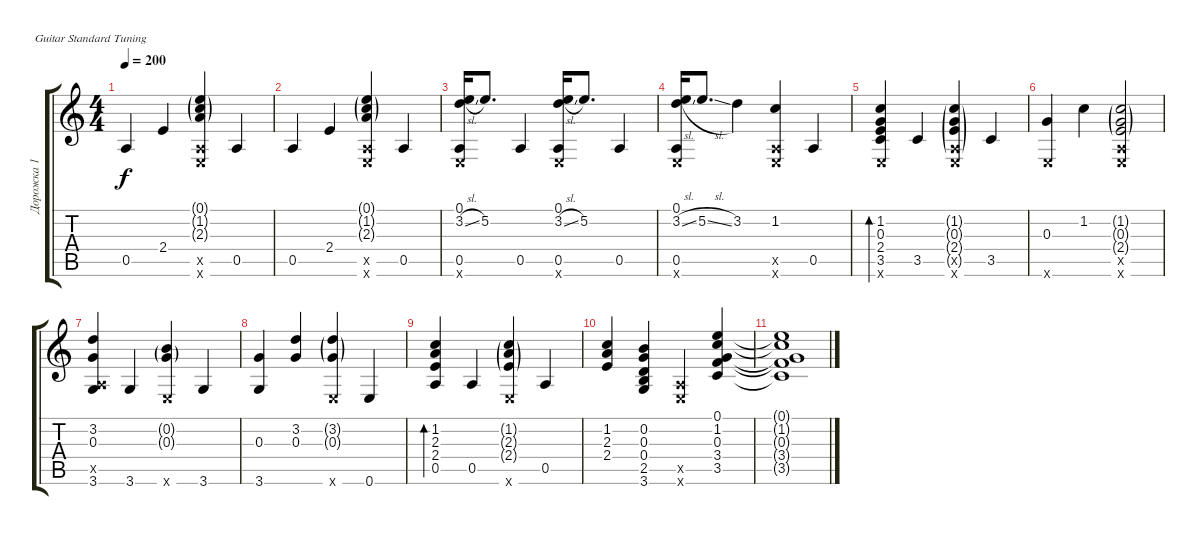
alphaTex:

\defaultSystemsLayout 4
\bracketExtendMode groupsimilarinstruments
\otherSystemsTrackNameOrientation horizontal
\track ("Дорожка 1" "Дорожка 1") {instrument acousticguitarsteel}
\staff {score tabs}
\tuning (E4 B3 G3 D3 A2 E2)
\ts (4 4)
\tempo 200
\clef g2
\ks c
0.5.4{dy f beam Up} 2.4.4{beam Up} (0.1{g} 1.2{g} 2.3{g} 0.5{x} 0.6{x}).4{beam Up} 0.5.4{beam Up} |
0.5.4{beam Up} 2.4.4{beam Up} (0.1{g} 1.2{g} 2.3{g} 0.5{x} 0.6{x}).4{beam Up} 0.5.4{beam Up} |
(0.1 3.2{sl} 0.5 0.6{x}).16{beam Up} 5.2.8{d beam Up} 0.5.4{beam Up} (0.1 3.2{sl} 0.5 0.6{x}).16{beam Up} 5.2.8{d beam Up} 0.5.4{beam Up} |
(0.1 3.2{sl} 0.5 0.6{x}).16{beam Up} 5.2{sl}.8{d beam Up} 3.2.4{beam Down} (1.2 0.5{x} 0.6{x}).4{beam Up} 0.5.4{beam Up} |
(1.2 0.3 2.4 3.5 0.6{x}).4{bd 60 beam Up} 3.5.4{beam Up} (1.2{g} 0.3{g} 2.4{g} 0.5{g x} 0.6{x}).4{beam Up} 3.5.4{beam Up} |
(0.3 0.6{x}).4{beam Up} 1.2.4{beam Down} (1.2{g} 0.3{g} 2.4{g} 0.5{x} 0.6{x}).2{beam Up} |
(3.2 0.3 0.5{x} 3.6).4{beam Up} 3.6.4{beam Up} (0.2{g} 0.3{g} 0.6{x}).4{beam Up} 3.6.4{beam Up} |
(0.3 3.6).4{beam Up} (3.2 0.3).4{beam Up} (3.2{g} 0.3{g} 0.6{x}).4{beam Up} 0.6.4{beam Up} |
(1.2 2.3 2.4 0.5).4{bd 60 beam Up} 0.5.4{beam Up} (1.2{g} 2.3{g} 2.4{g} 0.6{x}).4{beam Up} 0.5.4{beam Up} |
(1.2 2.3 2.4).4{beam Up} (0.2 0.3 0.4 2.5 3.6).4{beam Up} (0.5{x} 0.6{x}).4{beam Up} (0.1 1.2 0.3 3.4 3.5).4{beam Up} |
(0.1{t} 1.2{t} 0.3{t} 3.4{t} 3.5{t}).1{beam Up}
